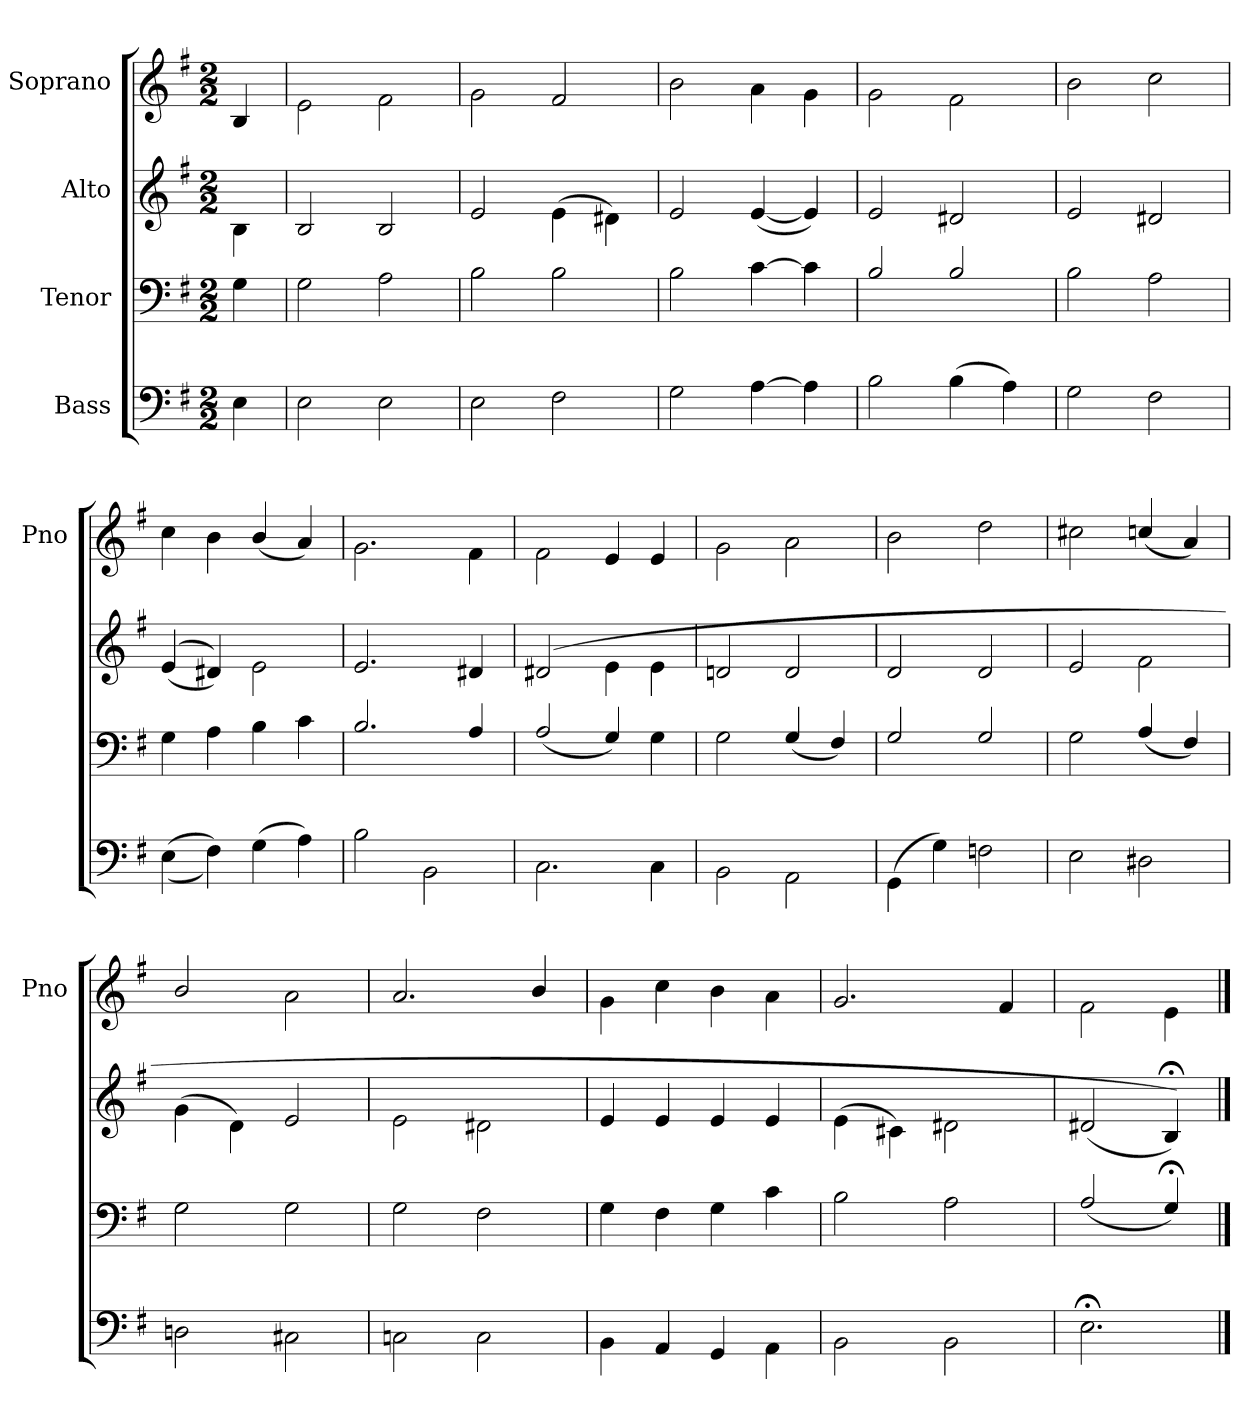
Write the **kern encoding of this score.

**kern	**kern	**kern	**kern
*part4	*part3	*part2	*part1
*staff4	*staff3	*staff2	*staff1
*I"Bass	*I"Tenor	*I"Alto	*I"Soprano
*	*	*	*I'Pno
*clefF4	*clefF4	*clefG2	*clefG2
*k[f#]	*k[f#]	*k[f#]	*k[f#]
*G:	*G:	*G:	*G:
*M2/2	*M2/2	*M2/2	*M2/2
=	=	=	=
4E\	4G\	4B\	4B/
=	=	=	=
2E\	2G\	2B/	2e\
2E\	2A\	2B/	2f#\
=	=	=	=
2E\	2B\	2e/	2g\
2F#\	2B\	(<4e\	2f#/
.	.	4d#X\)	.
=	=	=	=
2G\	2B\	2e/	2b\
[4A\	[4c\	(>[4e/	4a\
4A\]	4c\]	4e/])	4g\
=	=	=	=
2B\	2B/	2e/	2g\
(<4B\	2B/	2d#X/	2f#\
4A\)	.	.	.
=	=	=	=
2G\	2B\	2e/	2b\
2F#\	2A\	2d#X/	2cc\
=	=	=	=
(<(>4E\	4G\	(>(<4e/	4cc\
4F#\))	4A\	4d#X/))	4b\
(>4G\	4B\	2e\	(>4b/
4A\))	4c\	.	4a/)
=	=	=	=
2B\	2.B/	2.e/	2.g\
2BB\	.	.	.
.	4A/	4d#X/	4f#\
=	=	=	=
2.C\	(>2A/	(<(<2d#X/	2f#\
.	4G/)	4e\	((4e/
4C\	4G\	4e\	4e/
=	=	=	=
2BB\	2G\	2dn/	2g\
2AA\	(>4G/	2d/	2a\
.	4F#/)	.	.
=	=	=	=
(<4GG\	2G/	2d/	2b\
4G\)	.	.	.
2Fn\	2G/	2d/	2dd\
=	=	=	=
2E\	2G\	2e/	2cc#X\
2D#X\	(>4A/	2f#\	(>4ccn/
.	4F#/)	.	4a/)
=	=	=	=
2Dn\	2G\	(<4g\	2b/
.	.	4d\)	.
2C#X\	2G\	2e/	2a\
=	=	=	=
2Cn\	2G\	2e\	2.a/
2C\	2F#\	2d#X\	.
.	.	.	4b/
=	=	=	=
4BB\	4G\	4e/	4g\
4AA/	4F#\	4e/	4cc\
4GG/	4G\	4e/	4b\
4AA\	4c\	4e/	4a\
=	=	=	=
2BB\	2B\	(<4e\	2.g/
.	.	4c#X\)	.
2BB\	2A\	2d#X\	.
.	.	.	4f#/
=	=	=	=
2.E;\	(>2A/	(>2d#X/	2f#\
.	4G;</)	4B;</))	4e\
==	==	==	==
*-	*-	*-	*-
